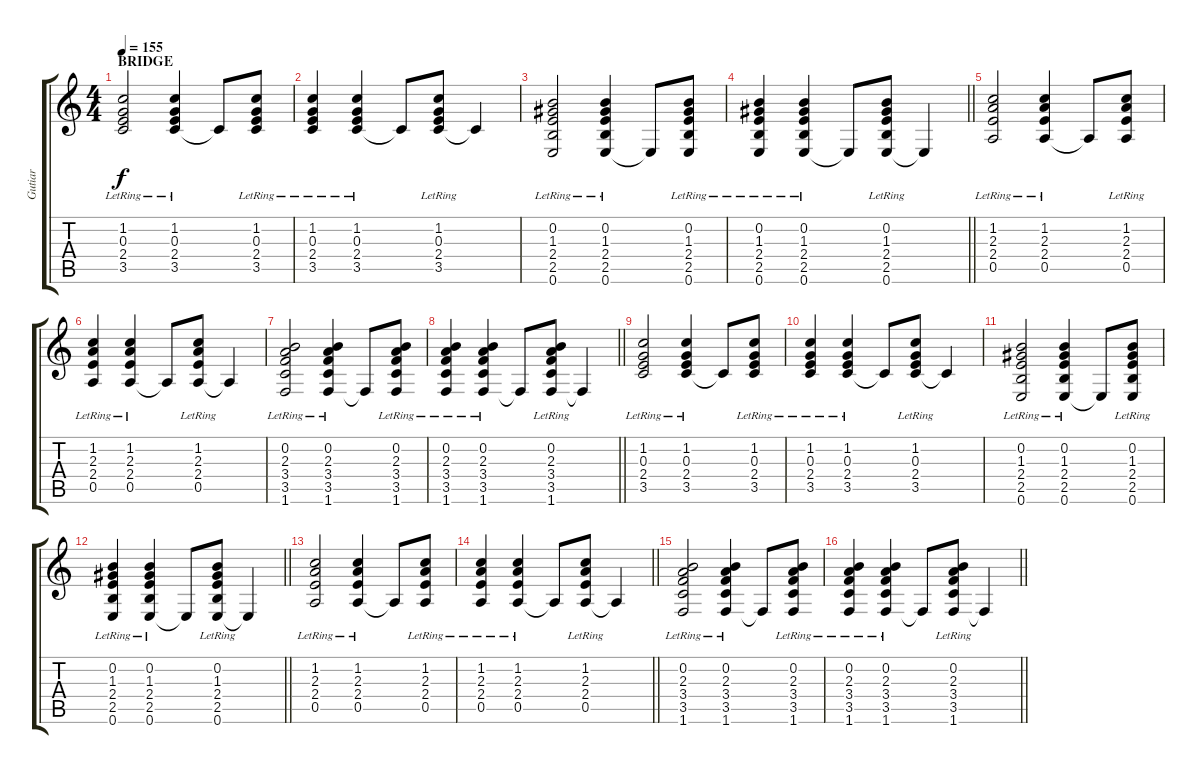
\track ("Gutiar" "Gutiar") {instrument acousticguitarsteel}
\staff {score tabs}
\tuning (E4 B3 G3 D3 A2 E2) {hide}
\ts (4 4)
\section ("" "BRIDGE")
\tempo 155
\clef g2
\ks c
(1.2{lr} 0.3{lr} 2.4{lr} 3.5{lr}).2{dy f} (1.2{lr} 0.3{lr} 2.4{lr} 3.5{lr}).4 3.5{t}.8 (1.2{lr} 0.3{lr} 2.4{lr} 3.5{lr}).8 |
(1.2{lr} 0.3{lr} 2.4{lr} 3.5{lr}).4 (1.2{lr} 0.3{lr} 2.4{lr} 3.5{lr}).4 3.5{t}.8 (1.2{lr} 0.3{lr} 2.4{lr} 3.5{lr}).8 3.5{t}.4 |
(0.2{lr} 1.3{lr} 2.4{lr} 2.5{lr} 0.6{lr}).2 (0.2{lr} 1.3{lr} 2.4{lr} 2.5{lr} 0.6{lr}).4 0.6{t}.8 (0.2{lr} 1.3{lr} 2.4{lr} 2.5{lr} 0.6{lr}).8 |
\barLineRight lightlight
(0.2{lr} 1.3{lr} 2.4{lr} 2.5{lr} 0.6{lr}).4 (0.2{lr} 1.3{lr} 2.4{lr} 2.5{lr} 0.6{lr}).4 0.6{t}.8 (0.2{lr} 1.3{lr} 2.4{lr} 2.5{lr} 0.6{lr}).8 0.6{t}.4 |
(1.2{lr} 2.3{lr} 2.4{lr} 0.5{lr}).2 (1.2{lr} 2.3{lr} 2.4{lr} 0.5{lr}).4 0.5{t}.8 (1.2{lr} 2.3{lr} 2.4{lr} 0.5{lr}).8 |
(1.2{lr} 2.3{lr} 2.4{lr} 0.5{lr}).4 (1.2{lr} 2.3{lr} 2.4{lr} 0.5{lr}).4 0.5{t}.8 (1.2{lr} 2.3{lr} 2.4{lr} 0.5{lr}).8 0.5{t}.4 |
(0.2{lr} 2.3{lr} 3.4{lr} 3.5{lr} 1.6{lr}).2 (0.2{lr} 2.3{lr} 3.4{lr} 3.5{lr} 1.6{lr}).4 1.6{t}.8 (0.2{lr} 2.3{lr} 3.4{lr} 3.5{lr} 1.6{lr}).8 |
\barLineRight lightlight
(0.2{lr} 2.3{lr} 3.4{lr} 3.5{lr} 1.6{lr}).4 (0.2{lr} 2.3{lr} 3.4{lr} 3.5{lr} 1.6{lr}).4 1.6{t}.8 (0.2{lr} 2.3{lr} 3.4{lr} 3.5{lr} 1.6{lr}).8 1.6{t}.4 |
(1.2{lr} 0.3{lr} 2.4{lr} 3.5{lr}).2 (1.2{lr} 0.3{lr} 2.4{lr} 3.5{lr}).4 3.5{t}.8 (1.2{lr} 0.3{lr} 2.4{lr} 3.5{lr}).8 |
(1.2{lr} 0.3{lr} 2.4{lr} 3.5{lr}).4 (1.2{lr} 0.3{lr} 2.4{lr} 3.5{lr}).4 3.5{t}.8 (1.2{lr} 0.3{lr} 2.4{lr} 3.5{lr}).8 3.5{t}.4 |
(0.2{lr} 1.3{lr} 2.4{lr} 2.5{lr} 0.6{lr}).2 (0.2{lr} 1.3{lr} 2.4{lr} 2.5{lr} 0.6{lr}).4 0.6{t}.8 (0.2{lr} 1.3{lr} 2.4{lr} 2.5{lr} 0.6{lr}).8 |
\barLineRight lightlight
(0.2{lr} 1.3{lr} 2.4{lr} 2.5{lr} 0.6{lr}).4 (0.2{lr} 1.3{lr} 2.4{lr} 2.5{lr} 0.6{lr}).4 0.6{t}.8 (0.2{lr} 1.3{lr} 2.4{lr} 2.5{lr} 0.6{lr}).8 0.6{t}.4 |
(1.2{lr} 2.3{lr} 2.4{lr} 0.5{lr}).2 (1.2{lr} 2.3{lr} 2.4{lr} 0.5{lr}).4 0.5{t}.8 (1.2{lr} 2.3{lr} 2.4{lr} 0.5{lr}).8 |
\barLineRight lightlight
(1.2{lr} 2.3{lr} 2.4{lr} 0.5{lr}).4 (1.2{lr} 2.3{lr} 2.4{lr} 0.5{lr}).4 0.5{t}.8 (1.2{lr} 2.3{lr} 2.4{lr} 0.5{lr}).8 0.5{t}.4 |
(0.2{lr} 2.3{lr} 3.4{lr} 3.5{lr} 1.6{lr}).2 (0.2{lr} 2.3{lr} 3.4{lr} 3.5{lr} 1.6{lr}).4 1.6{t}.8 (0.2{lr} 2.3{lr} 3.4{lr} 3.5{lr} 1.6{lr}).8 |
\barLineRight lightlight
(0.2{lr} 2.3{lr} 3.4{lr} 3.5{lr} 1.6{lr}).4 (0.2{lr} 2.3{lr} 3.4{lr} 3.5{lr} 1.6{lr}).4 1.6{t}.8 (0.2{lr} 2.3{lr} 3.4{lr} 3.5{lr} 1.6{lr}).8 1.6{t}.4
